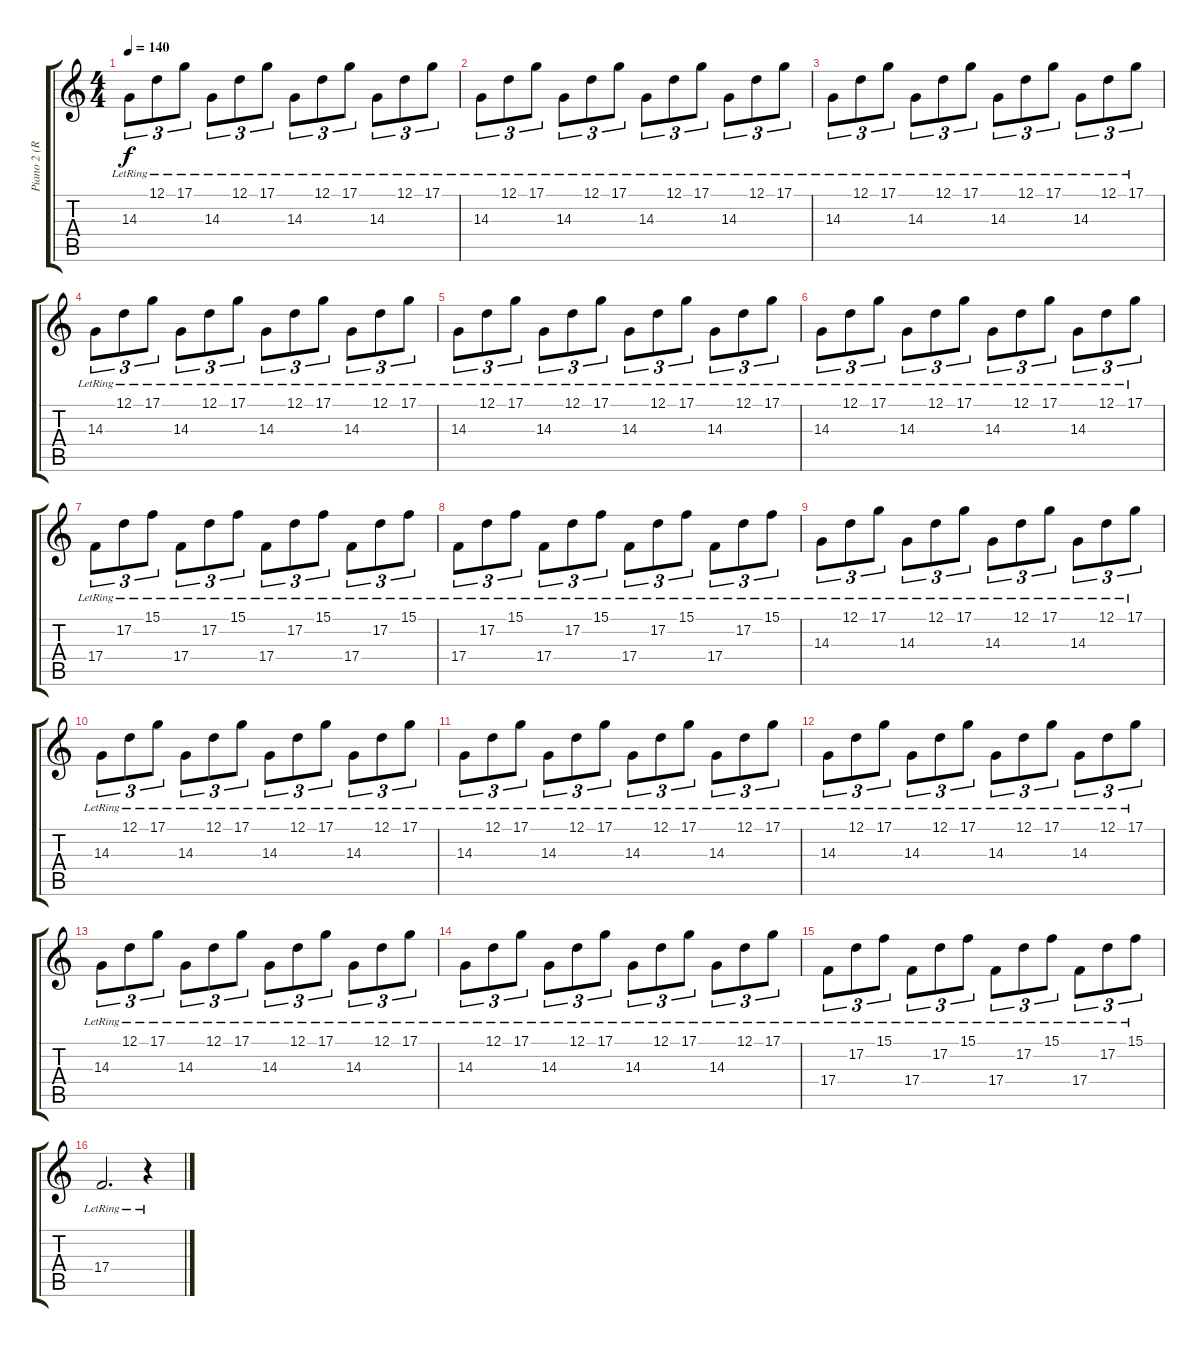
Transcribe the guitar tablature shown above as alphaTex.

\track ("Piano 2 (Right Hand)" "Piano 2 (R") {instrument brightacousticpiano}
\staff {score tabs}
\tuning (D4 A3 F3 C3 G2 C2) {hide}
\ts (4 4)
\tempo 140
\clef g2
\ks c
14.3{lr}.8{tu (3 2) dy f} 12.1{lr}.8{tu (3 2)} 17.1{lr}.8{tu (3 2)} 14.3{lr}.8{tu (3 2)} 12.1{lr}.8{tu (3 2)} 17.1{lr}.8{tu (3 2)} 14.3{lr}.8{tu (3 2)} 12.1{lr}.8{tu (3 2)} 17.1{lr}.8{tu (3 2)} 14.3{lr}.8{tu (3 2)} 12.1{lr}.8{tu (3 2)} 17.1{lr}.8{tu (3 2)} |
14.3{lr}.8{tu (3 2)} 12.1{lr}.8{tu (3 2)} 17.1{lr}.8{tu (3 2)} 14.3{lr}.8{tu (3 2)} 12.1{lr}.8{tu (3 2)} 17.1{lr}.8{tu (3 2)} 14.3{lr}.8{tu (3 2)} 12.1{lr}.8{tu (3 2)} 17.1{lr}.8{tu (3 2)} 14.3{lr}.8{tu (3 2)} 12.1{lr}.8{tu (3 2)} 17.1{lr}.8{tu (3 2)} |
14.3{lr}.8{tu (3 2)} 12.1{lr}.8{tu (3 2)} 17.1{lr}.8{tu (3 2)} 14.3{lr}.8{tu (3 2)} 12.1{lr}.8{tu (3 2)} 17.1{lr}.8{tu (3 2)} 14.3{lr}.8{tu (3 2)} 12.1{lr}.8{tu (3 2)} 17.1{lr}.8{tu (3 2)} 14.3{lr}.8{tu (3 2)} 12.1{lr}.8{tu (3 2)} 17.1{lr}.8{tu (3 2)} |
14.3{lr}.8{tu (3 2)} 12.1{lr}.8{tu (3 2)} 17.1{lr}.8{tu (3 2)} 14.3{lr}.8{tu (3 2)} 12.1{lr}.8{tu (3 2)} 17.1{lr}.8{tu (3 2)} 14.3{lr}.8{tu (3 2)} 12.1{lr}.8{tu (3 2)} 17.1{lr}.8{tu (3 2)} 14.3{lr}.8{tu (3 2)} 12.1{lr}.8{tu (3 2)} 17.1{lr}.8{tu (3 2)} |
14.3{lr}.8{tu (3 2)} 12.1{lr}.8{tu (3 2)} 17.1{lr}.8{tu (3 2)} 14.3{lr}.8{tu (3 2)} 12.1{lr}.8{tu (3 2)} 17.1{lr}.8{tu (3 2)} 14.3{lr}.8{tu (3 2)} 12.1{lr}.8{tu (3 2)} 17.1{lr}.8{tu (3 2)} 14.3{lr}.8{tu (3 2)} 12.1{lr}.8{tu (3 2)} 17.1{lr}.8{tu (3 2)} |
14.3{lr}.8{tu (3 2)} 12.1{lr}.8{tu (3 2)} 17.1{lr}.8{tu (3 2)} 14.3{lr}.8{tu (3 2)} 12.1{lr}.8{tu (3 2)} 17.1{lr}.8{tu (3 2)} 14.3{lr}.8{tu (3 2)} 12.1{lr}.8{tu (3 2)} 17.1{lr}.8{tu (3 2)} 14.3{lr}.8{tu (3 2)} 12.1{lr}.8{tu (3 2)} 17.1{lr}.8{tu (3 2)} |
17.4{lr}.8{tu (3 2)} 17.2{lr}.8{tu (3 2)} 15.1{lr}.8{tu (3 2)} 17.4{lr}.8{tu (3 2)} 17.2{lr}.8{tu (3 2)} 15.1{lr}.8{tu (3 2)} 17.4{lr}.8{tu (3 2)} 17.2{lr}.8{tu (3 2)} 15.1{lr}.8{tu (3 2)} 17.4{lr}.8{tu (3 2)} 17.2{lr}.8{tu (3 2)} 15.1{lr}.8{tu (3 2)} |
17.4{lr}.8{tu (3 2)} 17.2{lr}.8{tu (3 2)} 15.1{lr}.8{tu (3 2)} 17.4{lr}.8{tu (3 2)} 17.2{lr}.8{tu (3 2)} 15.1{lr}.8{tu (3 2)} 17.4{lr}.8{tu (3 2)} 17.2{lr}.8{tu (3 2)} 15.1{lr}.8{tu (3 2)} 17.4{lr}.8{tu (3 2)} 17.2{lr}.8{tu (3 2)} 15.1{lr}.8{tu (3 2)} |
14.3{lr}.8{tu (3 2)} 12.1{lr}.8{tu (3 2)} 17.1{lr}.8{tu (3 2)} 14.3{lr}.8{tu (3 2)} 12.1{lr}.8{tu (3 2)} 17.1{lr}.8{tu (3 2)} 14.3{lr}.8{tu (3 2)} 12.1{lr}.8{tu (3 2)} 17.1{lr}.8{tu (3 2)} 14.3{lr}.8{tu (3 2)} 12.1{lr}.8{tu (3 2)} 17.1{lr}.8{tu (3 2)} |
14.3{lr}.8{tu (3 2)} 12.1{lr}.8{tu (3 2)} 17.1{lr}.8{tu (3 2)} 14.3{lr}.8{tu (3 2)} 12.1{lr}.8{tu (3 2)} 17.1{lr}.8{tu (3 2)} 14.3{lr}.8{tu (3 2)} 12.1{lr}.8{tu (3 2)} 17.1{lr}.8{tu (3 2)} 14.3{lr}.8{tu (3 2)} 12.1{lr}.8{tu (3 2)} 17.1{lr}.8{tu (3 2)} |
14.3{lr}.8{tu (3 2)} 12.1{lr}.8{tu (3 2)} 17.1{lr}.8{tu (3 2)} 14.3{lr}.8{tu (3 2)} 12.1{lr}.8{tu (3 2)} 17.1{lr}.8{tu (3 2)} 14.3{lr}.8{tu (3 2)} 12.1{lr}.8{tu (3 2)} 17.1{lr}.8{tu (3 2)} 14.3{lr}.8{tu (3 2)} 12.1{lr}.8{tu (3 2)} 17.1{lr}.8{tu (3 2)} |
14.3{lr}.8{tu (3 2)} 12.1{lr}.8{tu (3 2)} 17.1{lr}.8{tu (3 2)} 14.3{lr}.8{tu (3 2)} 12.1{lr}.8{tu (3 2)} 17.1{lr}.8{tu (3 2)} 14.3{lr}.8{tu (3 2)} 12.1{lr}.8{tu (3 2)} 17.1{lr}.8{tu (3 2)} 14.3{lr}.8{tu (3 2)} 12.1{lr}.8{tu (3 2)} 17.1{lr}.8{tu (3 2)} |
14.3{lr}.8{tu (3 2)} 12.1{lr}.8{tu (3 2)} 17.1{lr}.8{tu (3 2)} 14.3{lr}.8{tu (3 2)} 12.1{lr}.8{tu (3 2)} 17.1{lr}.8{tu (3 2)} 14.3{lr}.8{tu (3 2)} 12.1{lr}.8{tu (3 2)} 17.1{lr}.8{tu (3 2)} 14.3{lr}.8{tu (3 2)} 12.1{lr}.8{tu (3 2)} 17.1{lr}.8{tu (3 2)} |
14.3{lr}.8{tu (3 2)} 12.1{lr}.8{tu (3 2)} 17.1{lr}.8{tu (3 2)} 14.3{lr}.8{tu (3 2)} 12.1{lr}.8{tu (3 2)} 17.1{lr}.8{tu (3 2)} 14.3{lr}.8{tu (3 2)} 12.1{lr}.8{tu (3 2)} 17.1{lr}.8{tu (3 2)} 14.3{lr}.8{tu (3 2)} 12.1{lr}.8{tu (3 2)} 17.1{lr}.8{tu (3 2)} |
17.4{lr}.8{tu (3 2)} 17.2{lr}.8{tu (3 2)} 15.1{lr}.8{tu (3 2)} 17.4{lr}.8{tu (3 2)} 17.2{lr}.8{tu (3 2)} 15.1{lr}.8{tu (3 2)} 17.4{lr}.8{tu (3 2)} 17.2{lr}.8{tu (3 2)} 15.1{lr}.8{tu (3 2)} 17.4{lr}.8{tu (3 2)} 17.2{lr}.8{tu (3 2)} 15.1{lr}.8{tu (3 2)} |
17.4{lr}.2{d} r.4
